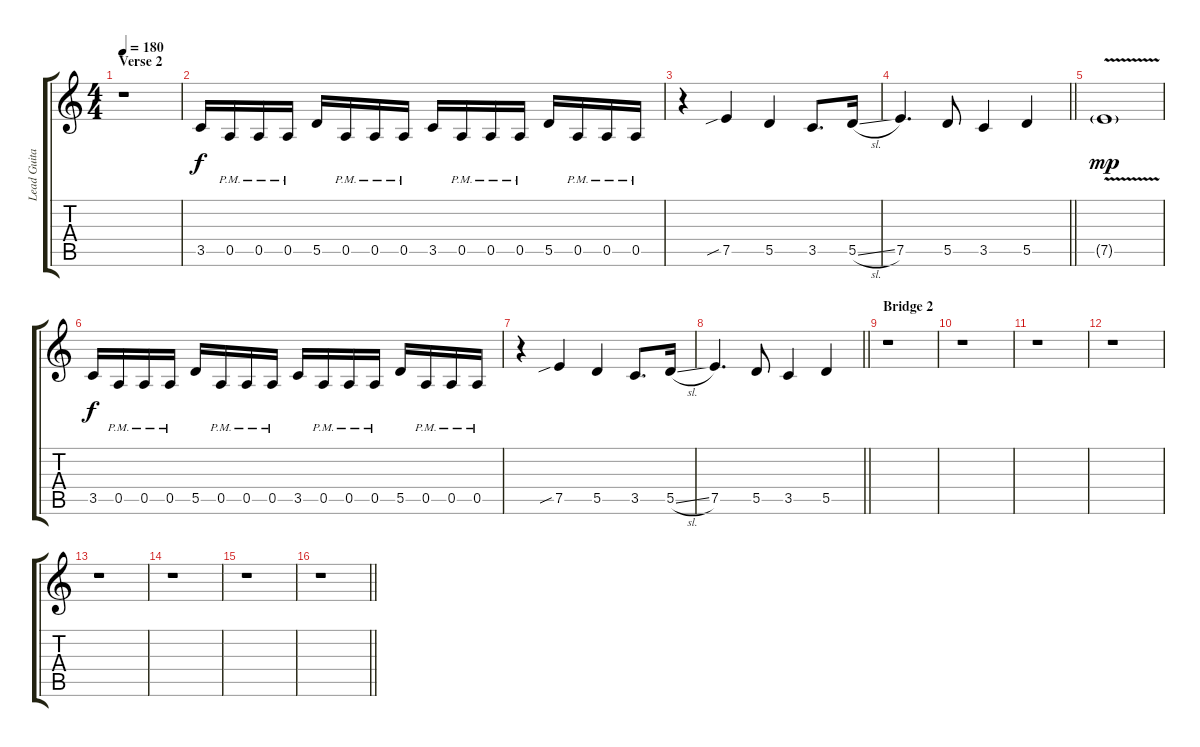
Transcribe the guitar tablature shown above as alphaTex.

\track ("Lead Guitar 1: Juha-Pekka Alanen" "Lead Guita") {instrument overdrivenguitar}
\staff {score tabs}
\tuning (E4 B3 G3 D3 A2 E2) {hide}
\ts (4 4)
\section ("" "Verse 2")
\tempo 180
\clef g2
\ks aminor
r.1{dy f} |
3.5.16 0.5{pm}.16 0.5{pm}.16 0.5{pm}.16 5.5.16 0.5{pm}.16 0.5{pm}.16 0.5{pm}.16 3.5.16 0.5{pm}.16 0.5{pm}.16 0.5{pm}.16 5.5.16 0.5{pm}.16 0.5{pm}.16 0.5{pm}.16 |
r.4 7.5{sib}.4 5.5.4 3.5.8{d} 5.5{sl}.16 |
\barLineRight lightlight
7.5.4{d} 5.5.8 3.5.4 5.5.4 |
7.5{v g}.1{dy mp} |
3.5.16{dy f} 0.5{pm}.16 0.5{pm}.16 0.5{pm}.16 5.5.16 0.5{pm}.16 0.5{pm}.16 0.5{pm}.16 3.5.16 0.5{pm}.16 0.5{pm}.16 0.5{pm}.16 5.5.16 0.5{pm}.16 0.5{pm}.16 0.5{pm}.16 |
r.4 7.5{sib}.4 5.5.4 3.5.8{d} 5.5{sl}.16 |
\barLineRight lightlight
7.5.4{d} 5.5.8 3.5.4 5.5.4 |
\section ("" "Bridge 2")
r.1 |
r.1 |
r.1 |
r.1 |
r.1 |
r.1 |
r.1 |
\barLineRight lightlight
r.1
